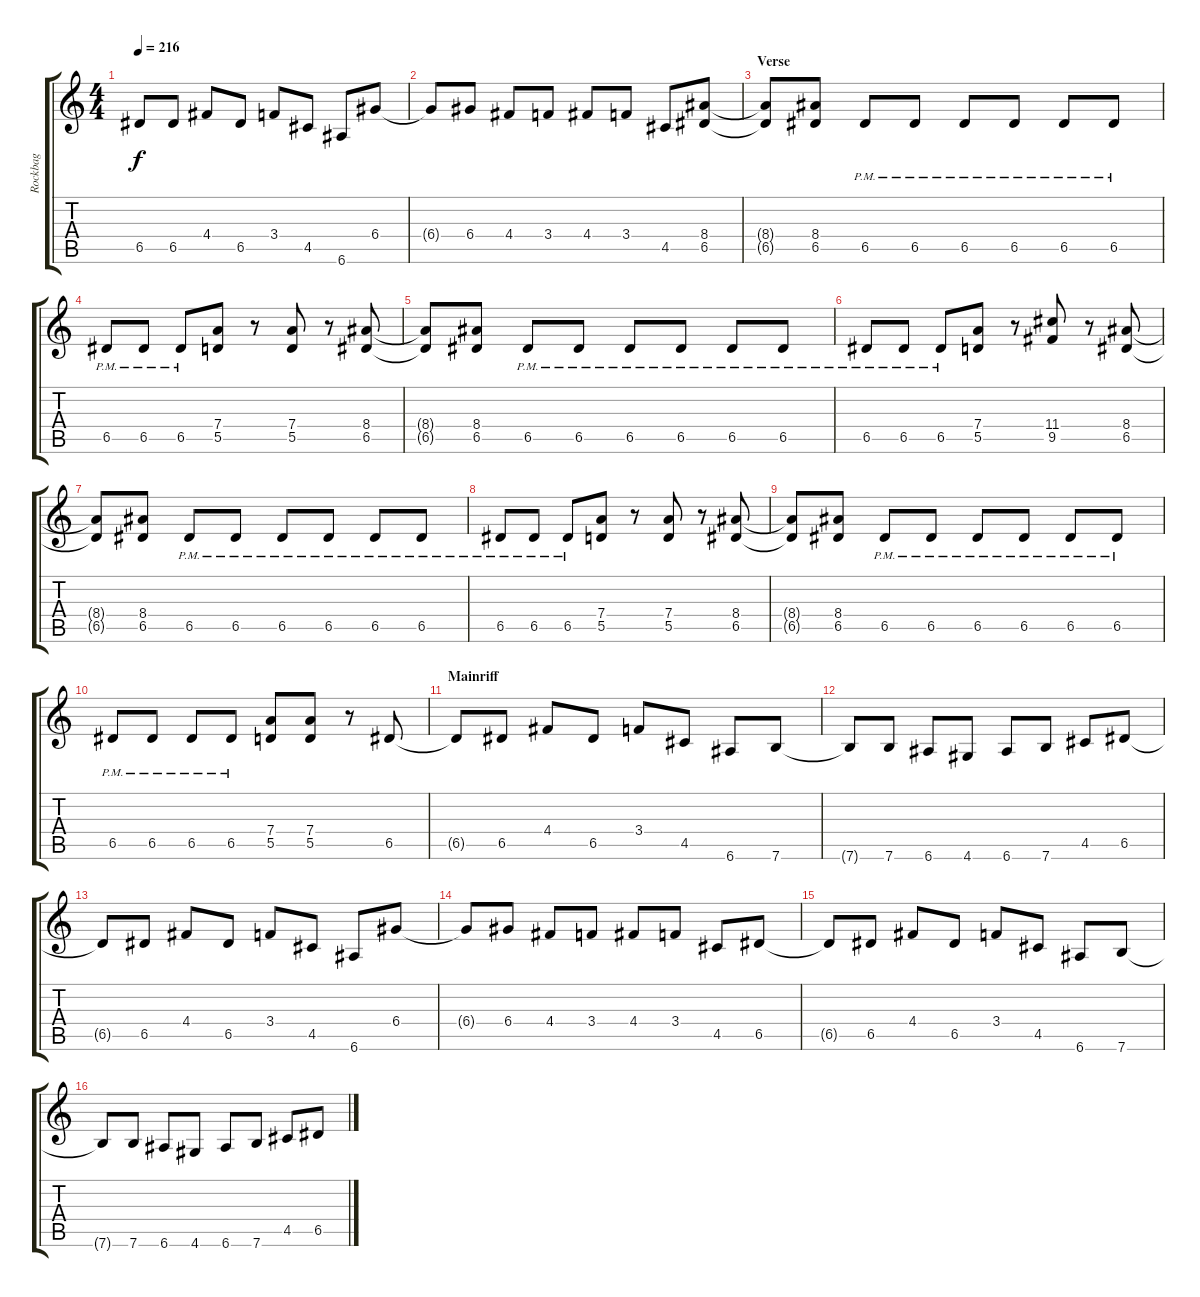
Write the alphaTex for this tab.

\track ("Rockbag" "Rockbag") {instrument overdrivenguitar}
\staff {score tabs}
\tuning (E4 B3 G3 D3 A2 E2) {hide}
\ts (4 4)
\tempo 216
\clef g2
\ks c
6.5{t}.8{dy f} 6.5.8 4.4.8 6.5.8 3.4.8 4.5.8 6.6.8 6.4.8 |
6.4{t}.8 6.4.8 4.4.8 3.4.8 4.4.8 3.4.8 4.5.8 (8.4 6.5).8 |
\section ("" "Verse")
(8.4{t} 6.5{t}).8 (8.4 6.5).8 6.5{pm}.8 6.5{pm}.8 6.5{pm}.8 6.5{pm}.8 6.5{pm}.8 6.5{pm}.8 |
6.5{pm}.8 6.5{pm}.8 6.5{pm}.8 (7.4 5.5).8 r.8 (7.4 5.5).8 r.8 (8.4 6.5).8 |
(8.4{t} 6.5{t}).8 (8.4 6.5).8 6.5{pm}.8 6.5{pm}.8 6.5{pm}.8 6.5{pm}.8 6.5{pm}.8 6.5{pm}.8 |
6.5{pm}.8 6.5{pm}.8 6.5{pm}.8 (7.4 5.5).8 r.8 (11.4 9.5).8 r.8 (8.4 6.5).8 |
(8.4{t} 6.5{t}).8 (8.4 6.5).8 6.5{pm}.8 6.5{pm}.8 6.5{pm}.8 6.5{pm}.8 6.5{pm}.8 6.5{pm}.8 |
6.5{pm}.8 6.5{pm}.8 6.5{pm}.8 (7.4 5.5).8 r.8 (7.4 5.5).8 r.8 (8.4 6.5).8 |
(8.4{t} 6.5{t}).8 (8.4 6.5).8 6.5{pm}.8 6.5{pm}.8 6.5{pm}.8 6.5{pm}.8 6.5{pm}.8 6.5{pm}.8 |
6.5{pm}.8 6.5{pm}.8 6.5{pm}.8 6.5{pm}.8 (7.4 5.5).8 (7.4 5.5).8 r.8 6.5.8 |
\section ("" "Mainriff")
6.5{t}.8 6.5.8 4.4.8 6.5.8 3.4.8 4.5.8 6.6.8 7.6.8 |
7.6{t}.8 7.6.8 6.6.8 4.6.8 6.6.8 7.6.8 4.5.8 6.5.8 |
6.5{t}.8 6.5.8 4.4.8 6.5.8 3.4.8 4.5.8 6.6.8 6.4.8 |
6.4{t}.8 6.4.8 4.4.8 3.4.8 4.4.8 3.4.8 4.5.8 6.5.8 |
6.5{t}.8 6.5.8 4.4.8 6.5.8 3.4.8 4.5.8 6.6.8 7.6.8 |
7.6{t}.8 7.6.8 6.6.8 4.6.8 6.6.8 7.6.8 4.5.8 6.5.8
